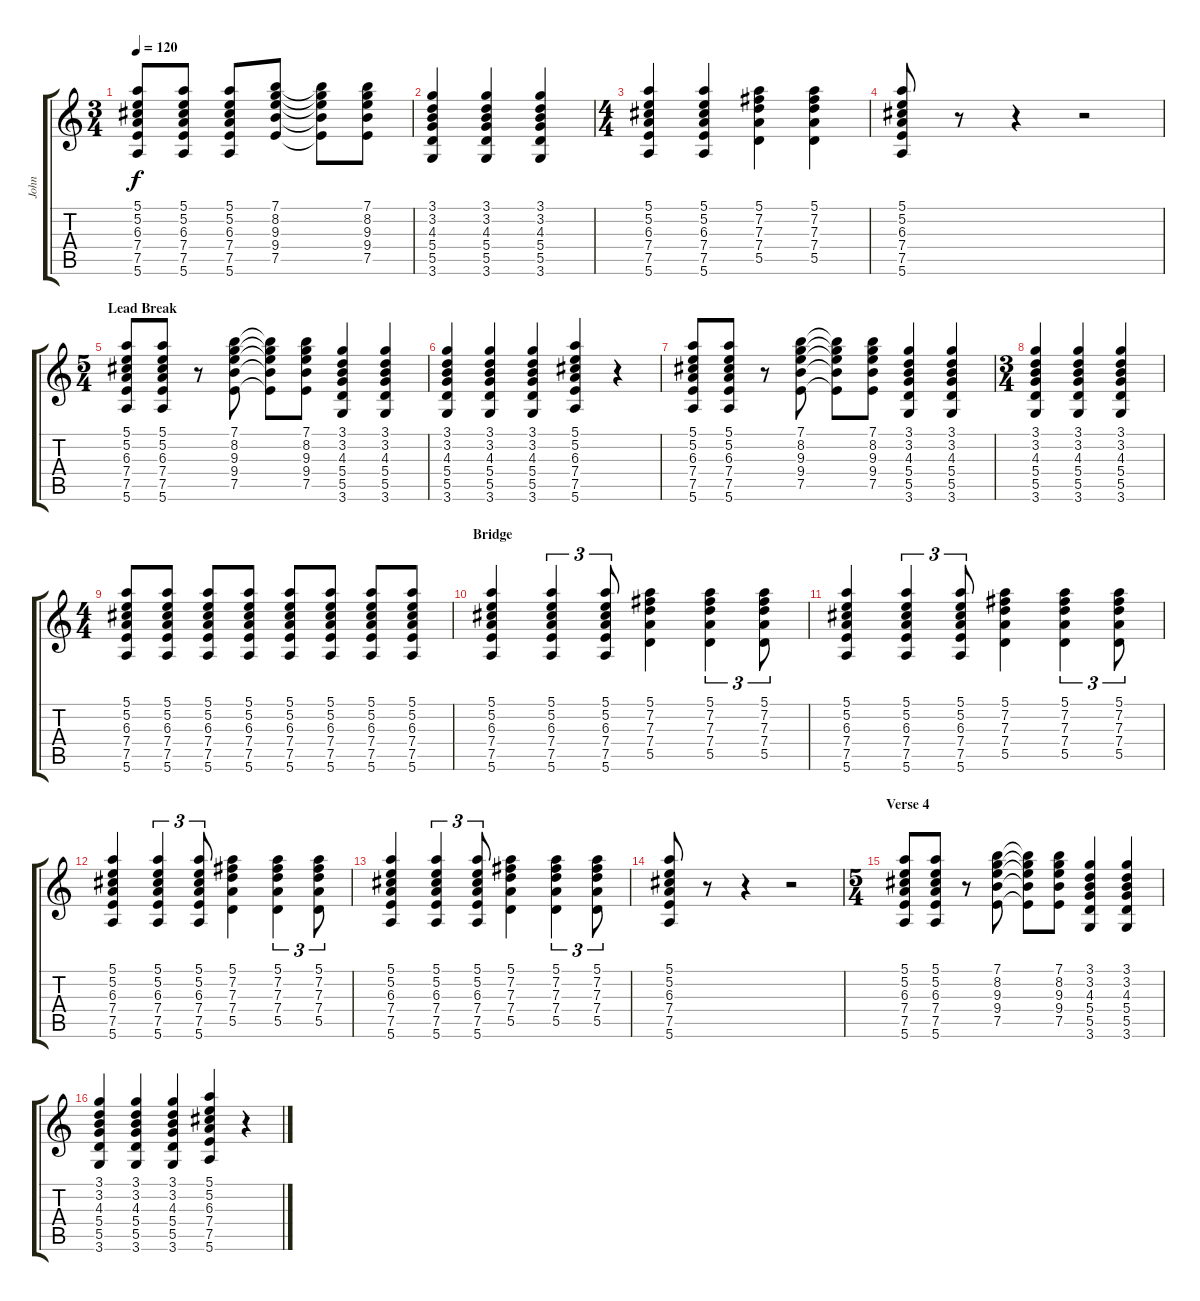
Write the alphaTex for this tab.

\track ("John" "John") {instrument electricguitarclean}
\staff {score tabs}
\tuning (E4 B3 G3 D3 A2 E2) {hide}
\ts (3 4)
\tempo 120
\clef g2
\ks c
(5.1 5.2 6.3 7.4 7.5 5.6).8{dy f} (5.1 5.2 6.3 7.4 7.5 5.6).8 (5.1 5.2 6.3 7.4 7.5 5.6).8 (7.1 8.2 9.3 9.4 7.5).8 (7.1{t} 8.2{t} 9.3{t} 9.4{t} 7.5{t}).8 (7.1 8.2 9.3 9.4 7.5).8 |
(3.1 3.2 4.3 5.4 5.5 3.6).4 (3.1 3.2 4.3 5.4 5.5 3.6).4 (3.1 3.2 4.3 5.4 5.5 3.6).4 |
\ts (4 4)
(5.1 5.2 6.3 7.4 7.5 5.6).4 (5.1 5.2 6.3 7.4 7.5 5.6).4 (5.1 7.2 7.3 7.4 5.5).4 (5.1 7.2 7.3 7.4 5.5).4 |
(5.1 5.2 6.3 7.4 7.5 5.6).8 r.8 r.4 r.2 |
\ts (5 4)
\section ("" "Lead Break")
(5.1 5.2 6.3 7.4 7.5 5.6).8 (5.1 5.2 6.3 7.4 7.5 5.6).8 r.8 (7.1 8.2 9.3 9.4 7.5).8 (7.1{t} 8.2{t} 9.3{t} 9.4{t} 7.5{t}).8 (7.1 8.2 9.3 9.4 7.5).8 (3.1 3.2 4.3 5.4 5.5 3.6).4 (3.1 3.2 4.3 5.4 5.5 3.6).4 |
(3.1 3.2 4.3 5.4 5.5 3.6).4 (3.1 3.2 4.3 5.4 5.5 3.6).4 (3.1 3.2 4.3 5.4 5.5 3.6).4 (5.1 5.2 6.3 7.4 7.5 5.6).4 r.4 |
(5.1 5.2 6.3 7.4 7.5 5.6).8 (5.1 5.2 6.3 7.4 7.5 5.6).8 r.8 (7.1 8.2 9.3 9.4 7.5).8 (7.1{t} 8.2{t} 9.3{t} 9.4{t} 7.5{t}).8 (7.1 8.2 9.3 9.4 7.5).8 (3.1 3.2 4.3 5.4 5.5 3.6).4 (3.1 3.2 4.3 5.4 5.5 3.6).4 |
\ts (3 4)
(3.1 3.2 4.3 5.4 5.5 3.6).4 (3.1 3.2 4.3 5.4 5.5 3.6).4 (3.1 3.2 4.3 5.4 5.5 3.6).4 |
\ts (4 4)
(5.1 5.2 6.3 7.4 7.5 5.6).8 (5.1 5.2 6.3 7.4 7.5 5.6).8 (5.1 5.2 6.3 7.4 7.5 5.6).8 (5.1 5.2 6.3 7.4 7.5 5.6).8 (5.1 5.2 6.3 7.4 7.5 5.6).8 (5.1 5.2 6.3 7.4 7.5 5.6).8 (5.1 5.2 6.3 7.4 7.5 5.6).8 (5.1 5.2 6.3 7.4 7.5 5.6).8 |
\section ("" "Bridge")
(5.1 5.2 6.3 7.4 7.5 5.6).4 (5.1 5.2 6.3 7.4 7.5 5.6).4{tu (3 2)} (5.1 5.2 6.3 7.4 7.5 5.6).8{tu (3 2)} (5.1 7.2 7.3 7.4 5.5).4 (5.1 7.2 7.3 7.4 5.5).4{tu (3 2)} (5.1 7.2 7.3 7.4 5.5).8{tu (3 2)} |
(5.1 5.2 6.3 7.4 7.5 5.6).4 (5.1 5.2 6.3 7.4 7.5 5.6).4{tu (3 2)} (5.1 5.2 6.3 7.4 7.5 5.6).8{tu (3 2)} (5.1 7.2 7.3 7.4 5.5).4 (5.1 7.2 7.3 7.4 5.5).4{tu (3 2)} (5.1 7.2 7.3 7.4 5.5).8{tu (3 2)} |
(5.1 5.2 6.3 7.4 7.5 5.6).4 (5.1 5.2 6.3 7.4 7.5 5.6).4{tu (3 2)} (5.1 5.2 6.3 7.4 7.5 5.6).8{tu (3 2)} (5.1 7.2 7.3 7.4 5.5).4 (5.1 7.2 7.3 7.4 5.5).4{tu (3 2)} (5.1 7.2 7.3 7.4 5.5).8{tu (3 2)} |
(5.1 5.2 6.3 7.4 7.5 5.6).4 (5.1 5.2 6.3 7.4 7.5 5.6).4{tu (3 2)} (5.1 5.2 6.3 7.4 7.5 5.6).8{tu (3 2)} (5.1 7.2 7.3 7.4 5.5).4 (5.1 7.2 7.3 7.4 5.5).4{tu (3 2)} (5.1 7.2 7.3 7.4 5.5).8{tu (3 2)} |
(5.1 5.2 6.3 7.4 7.5 5.6).8 r.8 r.4 r.2 |
\ts (5 4)
\section ("" "Verse 4")
(5.1 5.2 6.3 7.4 7.5 5.6).8 (5.1 5.2 6.3 7.4 7.5 5.6).8 r.8 (7.1 8.2 9.3 9.4 7.5).8 (7.1{t} 8.2{t} 9.3{t} 9.4{t} 7.5{t}).8 (7.1 8.2 9.3 9.4 7.5).8 (3.1 3.2 4.3 5.4 5.5 3.6).4 (3.1 3.2 4.3 5.4 5.5 3.6).4 |
(3.1 3.2 4.3 5.4 5.5 3.6).4 (3.1 3.2 4.3 5.4 5.5 3.6).4 (3.1 3.2 4.3 5.4 5.5 3.6).4 (5.1 5.2 6.3 7.4 7.5 5.6).4 r.4
